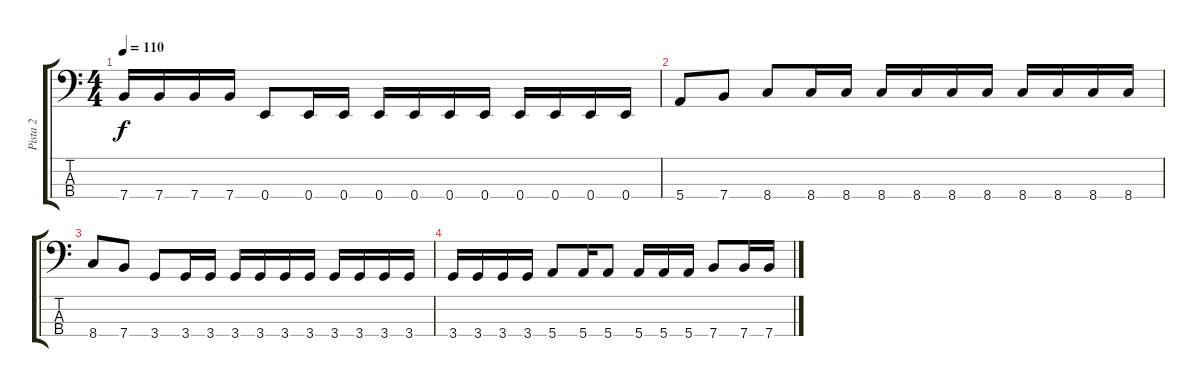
\track ("Pista 2" "Pista 2") {mute instrument electricbassfinger}
\staff {score tabs}
\tuning (G2 D2 A1 E1) {hide}
\ts (4 4)
\tempo 110
\clef f4
\ks c
7.4{t}.16{dy f} 7.4.16 7.4.16 7.4.16 0.4.8 0.4.16 0.4.16 0.4.16 0.4.16 0.4.16 0.4.16 0.4.16 0.4.16 0.4.16 0.4.16 |
5.4.8 7.4.8 8.4.8 8.4.16 8.4.16 8.4.16 8.4.16 8.4.16 8.4.16 8.4.16 8.4.16 8.4.16 8.4.16 |
8.4.8 7.4.8 3.4.8 3.4.16 3.4.16 3.4.16 3.4.16 3.4.16 3.4.16 3.4.16 3.4.16 3.4.16 3.4.16 |
3.4.16 3.4.16 3.4.16 3.4.16 5.4.8 5.4.16 5.4.8 5.4.16 5.4.16 5.4.16 7.4.8 7.4.16 7.4.16
